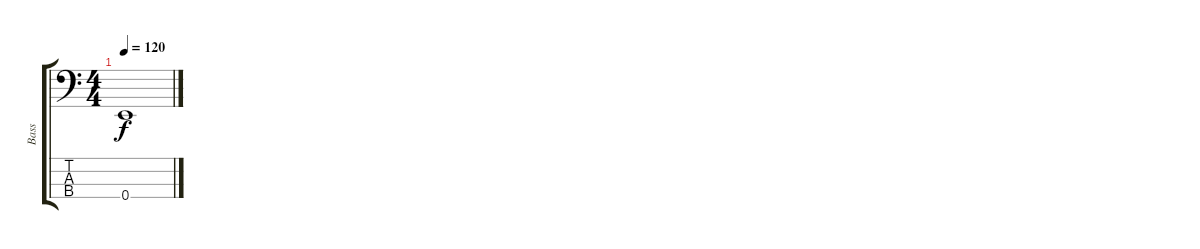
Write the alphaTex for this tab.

\track ("Bass" "Bass") {instrument slapbass2}
\staff {score tabs}
\tuning (G2 D2 A1 E1) {hide}
\ts (4 4)
\tempo 120
\clef f4
\ks c
0.4{t}.1{dy f}
